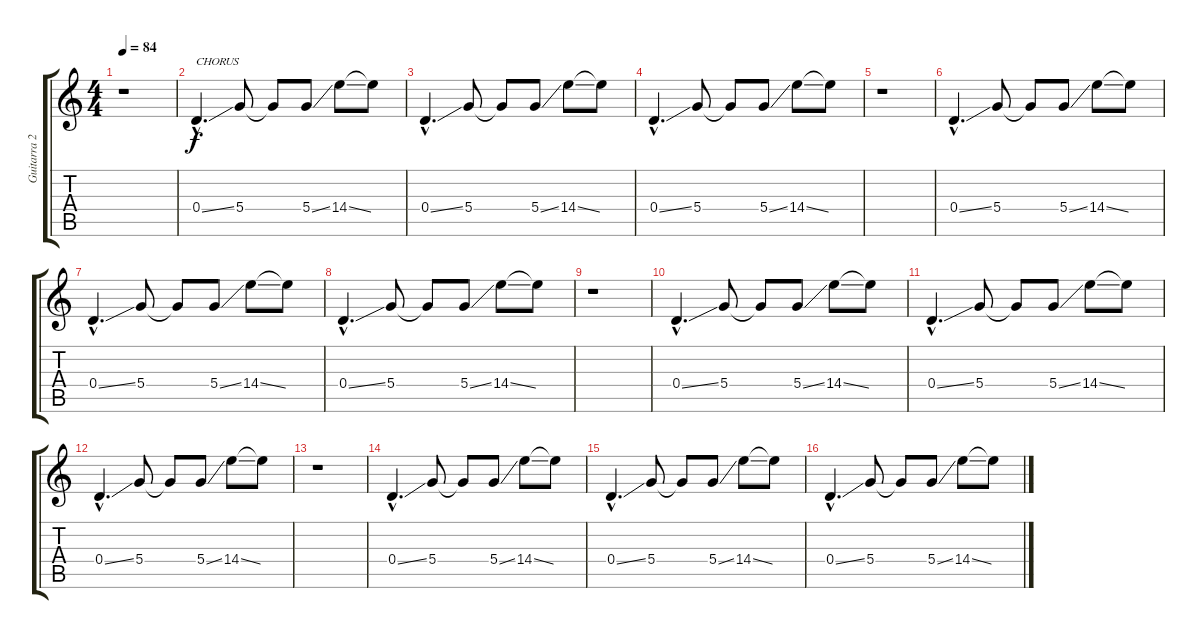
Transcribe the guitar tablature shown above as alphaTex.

\track ("Guitarra 2" "Guitarra 2") {instrument distortionguitar}
\staff {score tabs}
\tuning (E4 B3 G3 D3 A2 E2) {hide}
\ts (4 4)
\tempo 84
\clef g2
\ks c
r.1{dy f} |
0.4{ss hac}.4{d txt "CHORUS"} 5.4.8 5.4{t}.8 5.4{ss}.8 14.4{ss}.8 14.4{t}.8 |
0.4{ss hac}.4{d} 5.4.8 5.4{t}.8 5.4{ss}.8 14.4{ss}.8 14.4{t}.8 |
0.4{ss hac}.4{d} 5.4.8 5.4{t}.8 5.4{ss}.8 14.4{ss}.8 14.4{t}.8 |
r.1 |
0.4{ss hac}.4{d} 5.4.8 5.4{t}.8 5.4{ss}.8 14.4{ss}.8 14.4{t}.8 |
0.4{ss hac}.4{d} 5.4.8 5.4{t}.8 5.4{ss}.8 14.4{ss}.8 14.4{t}.8 |
0.4{ss hac}.4{d} 5.4.8 5.4{t}.8 5.4{ss}.8 14.4{ss}.8 14.4{t}.8 |
r.1 |
0.4{ss hac}.4{d} 5.4.8 5.4{t}.8 5.4{ss}.8 14.4{ss}.8 14.4{t}.8 |
0.4{ss hac}.4{d} 5.4.8 5.4{t}.8 5.4{ss}.8 14.4{ss}.8 14.4{t}.8 |
0.4{ss hac}.4{d} 5.4.8 5.4{t}.8 5.4{ss}.8 14.4{ss}.8 14.4{t}.8 |
r.1 |
0.4{ss hac}.4{d} 5.4.8 5.4{t}.8 5.4{ss}.8 14.4{ss}.8 14.4{t}.8 |
0.4{ss hac}.4{d} 5.4.8 5.4{t}.8 5.4{ss}.8 14.4{ss}.8 14.4{t}.8 |
0.4{ss hac}.4{d} 5.4.8 5.4{t}.8 5.4{ss}.8 14.4{ss}.8 14.4{t}.8
